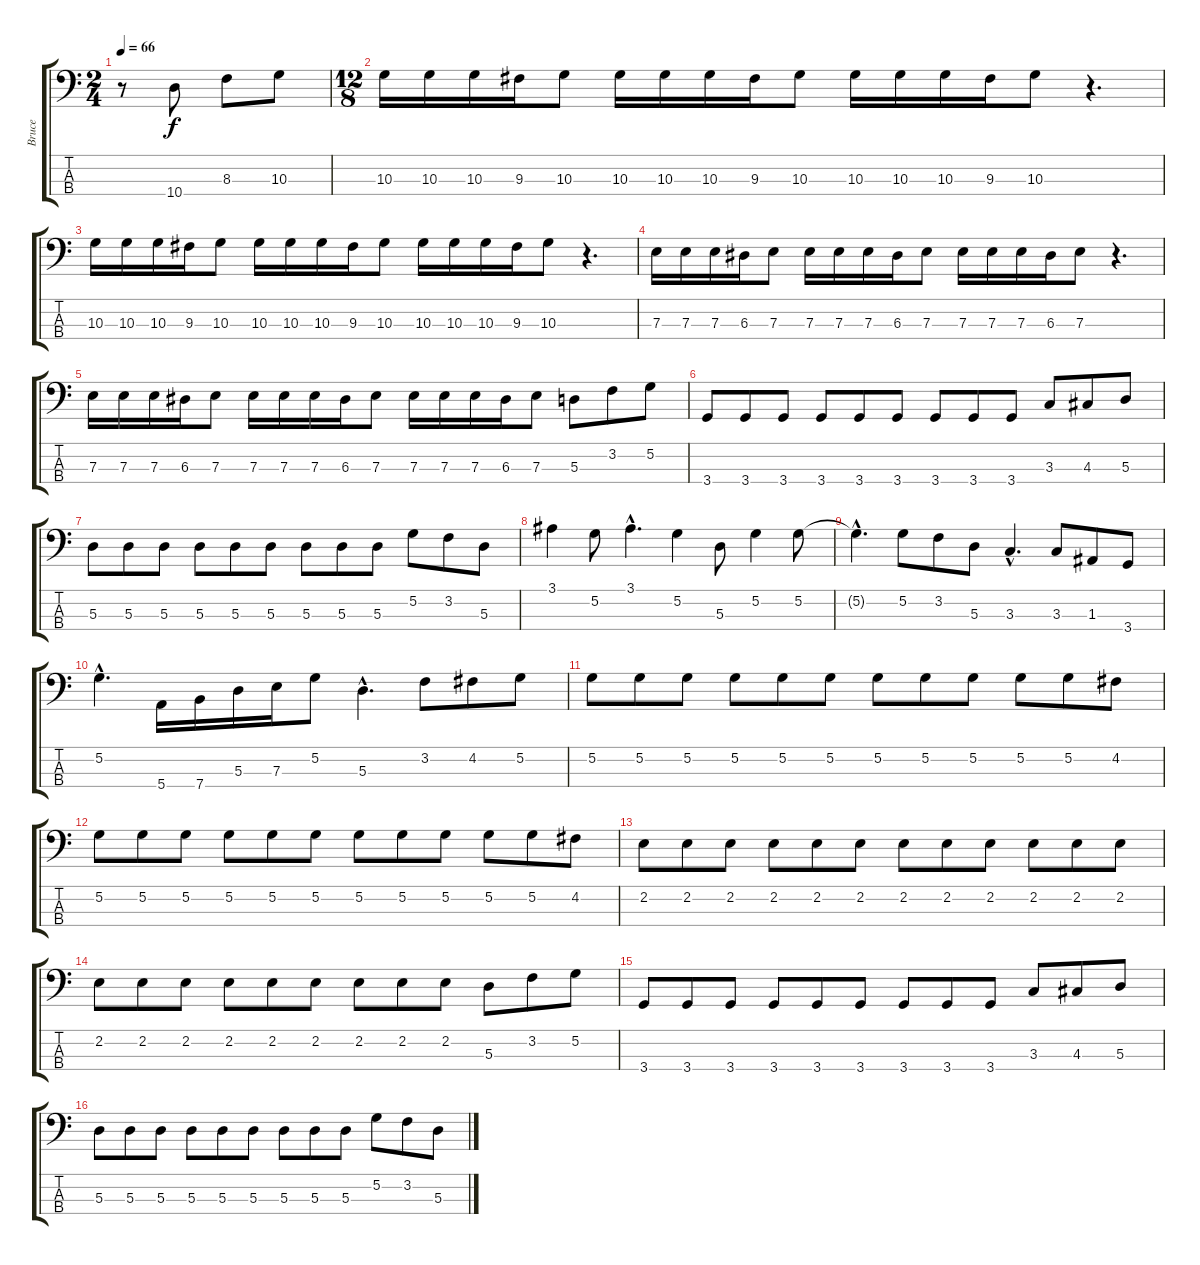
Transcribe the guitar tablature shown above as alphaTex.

\track ("Bruce" "Bruce") {instrument electricbassfinger}
\staff {score tabs}
\tuning (G2 D2 A1 E1) {hide}
\ts (2 4)
\tempo 66
\clef f4
\ks c
r.8{dy f instrument electricbassfinger} 10.4.8 8.3.8 10.3.8 |
\ts (12 8)
10.3.16 10.3.16 10.3.16 9.3.16 10.3.8 10.3.16 10.3.16 10.3.16 9.3.16 10.3.8 10.3.16 10.3.16 10.3.16 9.3.16 10.3.8 r.4{d} |
10.3.16 10.3.16 10.3.16 9.3.16 10.3.8 10.3.16 10.3.16 10.3.16 9.3.16 10.3.8 10.3.16 10.3.16 10.3.16 9.3.16 10.3.8 r.4{d} |
7.3.16 7.3.16 7.3.16 6.3.16 7.3.8 7.3.16 7.3.16 7.3.16 6.3.16 7.3.8 7.3.16 7.3.16 7.3.16 6.3.16 7.3.8 r.4{d} |
7.3.16 7.3.16 7.3.16 6.3.16 7.3.8 7.3.16 7.3.16 7.3.16 6.3.16 7.3.8 7.3.16 7.3.16 7.3.16 6.3.16 7.3.8 5.3.8 3.2.8 5.2.8 |
3.4.8 3.4.8 3.4.8 3.4.8 3.4.8 3.4.8 3.4.8 3.4.8 3.4.8 3.3.8 4.3.8 5.3.8 |
5.3.8 5.3.8 5.3.8 5.3.8 5.3.8 5.3.8 5.3.8 5.3.8 5.3.8 5.2.8 3.2.8 5.3.8 |
3.1.4 5.2.8 3.1{hac}.4{d} 5.2.4 5.3.8 5.2.4 5.2.8 |
5.2{hac t}.4{d} 5.2.8 3.2.8 5.3.8 3.3{hac}.4{d} 3.3.8 1.3.8 3.4.8 |
5.2{hac}.4{d} 5.4.16 7.4.16 5.3.16 7.3.16 5.2.8 5.3{hac}.4{d} 3.2.8 4.2.8 5.2.8 |
5.2.8 5.2.8 5.2.8 5.2.8 5.2.8 5.2.8 5.2.8 5.2.8 5.2.8 5.2.8 5.2.8 4.2.8 |
5.2.8 5.2.8 5.2.8 5.2.8 5.2.8 5.2.8 5.2.8 5.2.8 5.2.8 5.2.8 5.2.8 4.2.8 |
2.2.8 2.2.8 2.2.8 2.2.8 2.2.8 2.2.8 2.2.8 2.2.8 2.2.8 2.2.8 2.2.8 2.2.8 |
2.2.8 2.2.8 2.2.8 2.2.8 2.2.8 2.2.8 2.2.8 2.2.8 2.2.8 5.3.8 3.2.8 5.2.8 |
3.4.8 3.4.8 3.4.8 3.4.8 3.4.8 3.4.8 3.4.8 3.4.8 3.4.8 3.3.8 4.3.8 5.3.8 |
5.3.8 5.3.8 5.3.8 5.3.8 5.3.8 5.3.8 5.3.8 5.3.8 5.3.8 5.2.8 3.2.8 5.3.8
